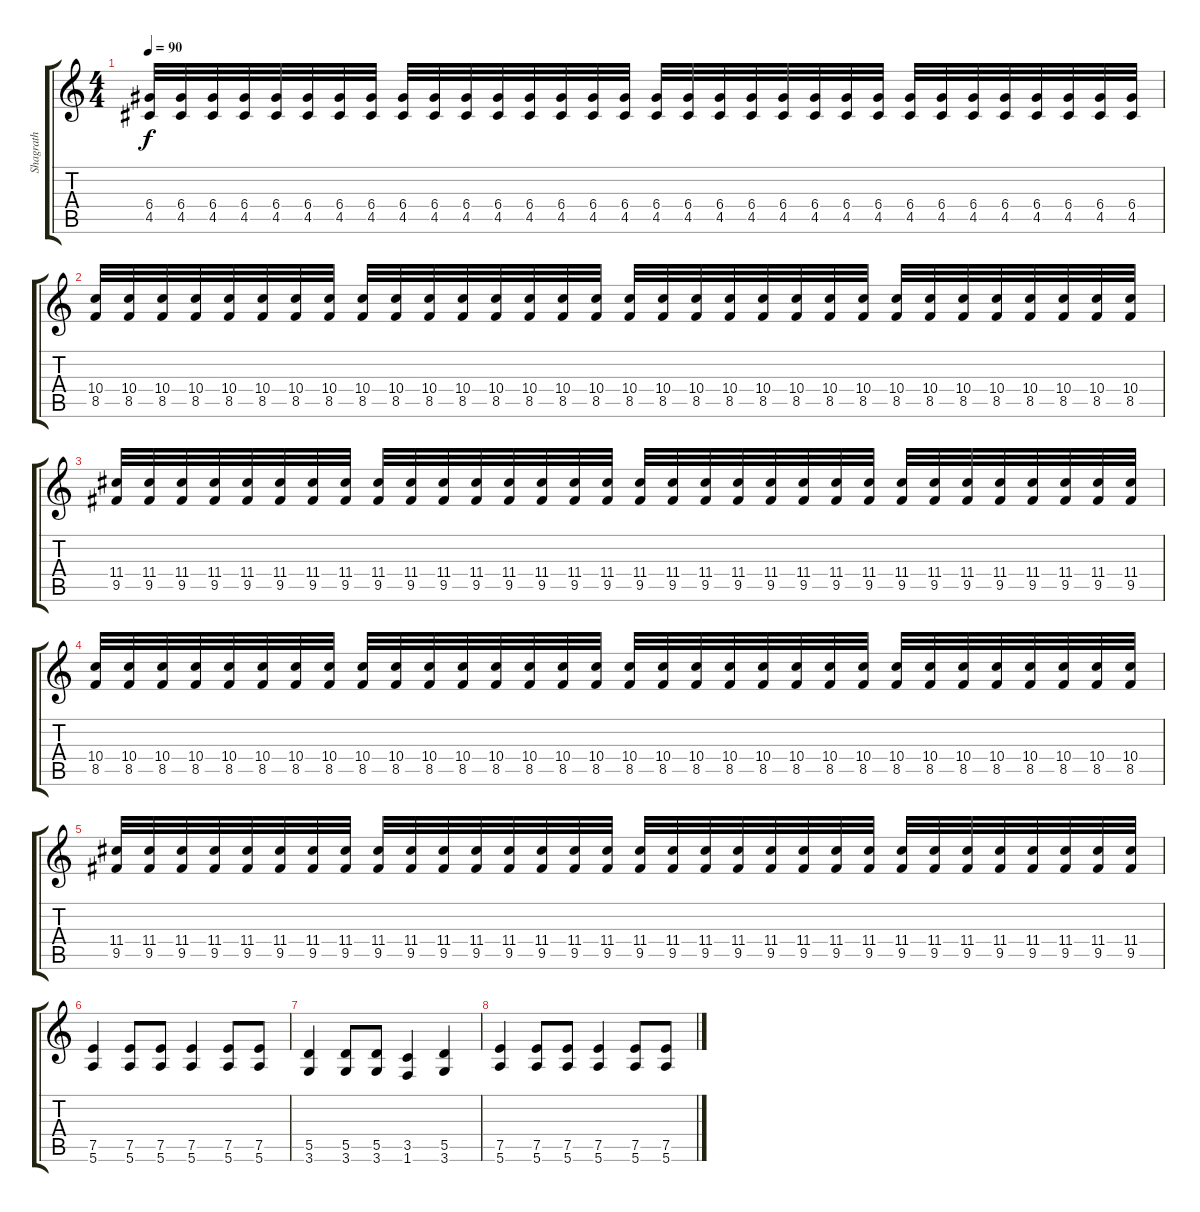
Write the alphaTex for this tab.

\track ("Shagrath" "Shagrath") {instrument distortionguitar}
\staff {score tabs}
\tuning (E4 B3 G3 D3 A2 E2) {hide}
\ts (4 4)
\tempo 90
\clef g2
\ks c
(6.4 4.5).32{dy f} (6.4 4.5).32 (6.4 4.5).32 (6.4 4.5).32 (6.4 4.5).32 (6.4 4.5).32 (6.4 4.5).32 (6.4 4.5).32 (6.4 4.5).32 (6.4 4.5).32 (6.4 4.5).32 (6.4 4.5).32 (6.4 4.5).32 (6.4 4.5).32 (6.4 4.5).32 (6.4 4.5).32 (6.4 4.5).32 (6.4 4.5).32 (6.4 4.5).32 (6.4 4.5).32 (6.4 4.5).32 (6.4 4.5).32 (6.4 4.5).32 (6.4 4.5).32 (6.4 4.5).32 (6.4 4.5).32 (6.4 4.5).32 (6.4 4.5).32 (6.4 4.5).32 (6.4 4.5).32 (6.4 4.5).32 (6.4 4.5).32 |
(10.4 8.5).32 (10.4 8.5).32 (10.4 8.5).32 (10.4 8.5).32 (10.4 8.5).32 (10.4 8.5).32 (10.4 8.5).32 (10.4 8.5).32 (10.4 8.5).32 (10.4 8.5).32 (10.4 8.5).32 (10.4 8.5).32 (10.4 8.5).32 (10.4 8.5).32 (10.4 8.5).32 (10.4 8.5).32 (10.4 8.5).32 (10.4 8.5).32 (10.4 8.5).32 (10.4 8.5).32 (10.4 8.5).32 (10.4 8.5).32 (10.4 8.5).32 (10.4 8.5).32 (10.4 8.5).32 (10.4 8.5).32 (10.4 8.5).32 (10.4 8.5).32 (10.4 8.5).32 (10.4 8.5).32 (10.4 8.5).32 (10.4 8.5).32 |
(11.4 9.5).32 (11.4 9.5).32 (11.4 9.5).32 (11.4 9.5).32 (11.4 9.5).32 (11.4 9.5).32 (11.4 9.5).32 (11.4 9.5).32 (11.4 9.5).32 (11.4 9.5).32 (11.4 9.5).32 (11.4 9.5).32 (11.4 9.5).32 (11.4 9.5).32 (11.4 9.5).32 (11.4 9.5).32 (11.4 9.5).32 (11.4 9.5).32 (11.4 9.5).32 (11.4 9.5).32 (11.4 9.5).32 (11.4 9.5).32 (11.4 9.5).32 (11.4 9.5).32 (11.4 9.5).32 (11.4 9.5).32 (11.4 9.5).32 (11.4 9.5).32 (11.4 9.5).32 (11.4 9.5).32 (11.4 9.5).32 (11.4 9.5).32 |
(10.4 8.5).32 (10.4 8.5).32 (10.4 8.5).32 (10.4 8.5).32 (10.4 8.5).32 (10.4 8.5).32 (10.4 8.5).32 (10.4 8.5).32 (10.4 8.5).32 (10.4 8.5).32 (10.4 8.5).32 (10.4 8.5).32 (10.4 8.5).32 (10.4 8.5).32 (10.4 8.5).32 (10.4 8.5).32 (10.4 8.5).32 (10.4 8.5).32 (10.4 8.5).32 (10.4 8.5).32 (10.4 8.5).32 (10.4 8.5).32 (10.4 8.5).32 (10.4 8.5).32 (10.4 8.5).32 (10.4 8.5).32 (10.4 8.5).32 (10.4 8.5).32 (10.4 8.5).32 (10.4 8.5).32 (10.4 8.5).32 (10.4 8.5).32 |
(11.4 9.5).32 (11.4 9.5).32 (11.4 9.5).32 (11.4 9.5).32 (11.4 9.5).32 (11.4 9.5).32 (11.4 9.5).32 (11.4 9.5).32 (11.4 9.5).32 (11.4 9.5).32 (11.4 9.5).32 (11.4 9.5).32 (11.4 9.5).32 (11.4 9.5).32 (11.4 9.5).32 (11.4 9.5).32 (11.4 9.5).32 (11.4 9.5).32 (11.4 9.5).32 (11.4 9.5).32 (11.4 9.5).32 (11.4 9.5).32 (11.4 9.5).32 (11.4 9.5).32 (11.4 9.5).32 (11.4 9.5).32 (11.4 9.5).32 (11.4 9.5).32 (11.4 9.5).32 (11.4 9.5).32 (11.4 9.5).32 (11.4 9.5).32 |
(7.5 5.6).4 (7.5 5.6).8 (7.5 5.6).8 (7.5 5.6).4 (7.5 5.6).8 (7.5 5.6).8 |
(5.5 3.6).4 (5.5 3.6).8 (5.5 3.6).8 (3.5 1.6).4 (5.5 3.6).4 |
(7.5 5.6).4 (7.5 5.6).8 (7.5 5.6).8 (7.5 5.6).4 (7.5 5.6).8 (7.5 5.6).8
